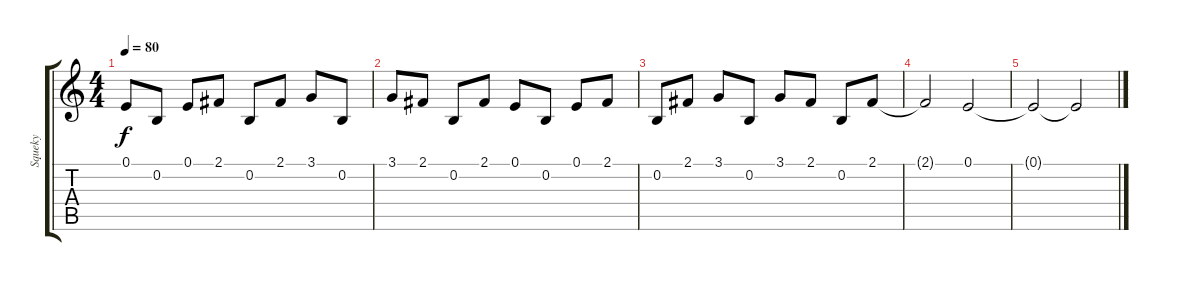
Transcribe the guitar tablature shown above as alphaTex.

\track ("Squeky" "Squeky") {instrument churchorgan}
\staff {score tabs}
\tuning (E4 B3 G3 D3 A2 E2) {hide}
\ts (4 4)
\tempo 80
\clef g2
\ks c
0.1.8{dy f} 0.2.8 0.1.8 2.1.8 0.2.8 2.1.8 3.1.8 0.2.8 |
3.1.8 2.1.8 0.2.8 2.1.8 0.1.8 0.2.8 0.1.8 2.1.8 |
0.2.8 2.1.8 3.1.8 0.2.8 3.1.8 2.1.8 0.2.8 2.1.8 |
2.1{t}.2 0.1.2 |
0.1{t}.2 0.1{t}.2
